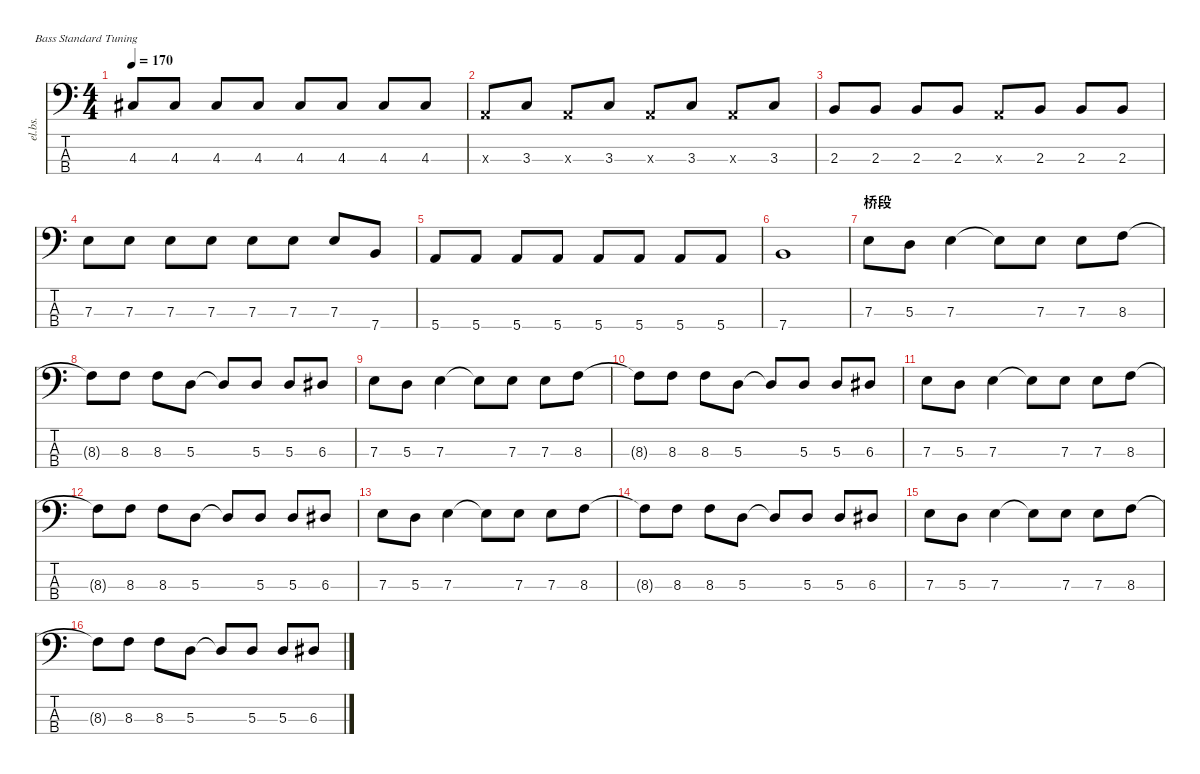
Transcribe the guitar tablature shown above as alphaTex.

\defaultSystemsLayout 4
\hideDynamics
\bracketExtendMode nobrackets
\track ("Electric Bass" "el.bs.") {instrument electricbassfinger}
\staff {score tabs}
\tuning (G2 D2 A1 E1)
\ts (4 4)
\tempo 170
\clef f4
\ks c
4.3{acc #}.8{dy mf beam Up} 4.3{acc #}.8{beam Up} 4.3{acc #}.8{beam Up} 4.3{acc #}.8{beam Up} 4.3{acc #}.8{beam Up} 4.3{acc #}.8{beam Up} 4.3{acc #}.8{beam Up} 4.3{acc #}.8{beam Up} |
0.3{x}.8{beam Up} 3.3.8{beam Up} 0.3{x}.8{beam Up} 3.3.8{beam Up} 0.3{x}.8{beam Up} 3.3.8{beam Up} 0.3{x}.8{beam Up} 3.3.8{beam Up} |
2.3.8{beam Up} 2.3.8{beam Up} 2.3.8{beam Up} 2.3.8{beam Up} 0.3{x}.8{beam Up} 2.3.8{beam Up} 2.3.8{beam Up} 2.3.8{beam Up} |
7.3.8{beam Down} 7.3.8{beam Down} 7.3.8{beam Down} 7.3.8{beam Down} 7.3.8{beam Down} 7.3.8{beam Down} 7.3.8{beam Up} 7.4.8{beam Up} |
5.4.8{beam Up} 5.4.8{beam Up} 5.4.8{beam Up} 5.4.8{beam Up} 5.4.8{beam Up} 5.4.8{beam Up} 5.4.8{beam Up} 5.4.8{beam Up} |
7.4.1{beam Up} |
\section ("" "桥段")
7.3.8{beam Down} 5.3.8{beam Down} 7.3.4{beam Down} 7.3{t}.8{beam Down} 7.3.8{beam Down} 7.3.8{beam Down} 8.3.8{beam Down} |
8.3{t}.8{beam Down} 8.3.8{beam Down} 8.3.8{beam Down} 5.3.8{beam Down} 5.3{t}.8{beam Up} 5.3.8{beam Up} 5.3.8{beam Up} 6.3{acc #}.8{beam Up} |
7.3.8{beam Down} 5.3.8{beam Down} 7.3.4{beam Down} 7.3{t}.8{beam Down} 7.3.8{beam Down} 7.3.8{beam Down} 8.3.8{beam Down} |
8.3{t}.8{beam Down} 8.3.8{beam Down} 8.3.8{beam Down} 5.3.8{beam Down} 5.3{t}.8{beam Up} 5.3.8{beam Up} 5.3.8{beam Up} 6.3{acc #}.8{beam Up} |
7.3.8{beam Down} 5.3.8{beam Down} 7.3.4{beam Down} 7.3{t}.8{beam Down} 7.3.8{beam Down} 7.3.8{beam Down} 8.3.8{beam Down} |
8.3{t}.8{beam Down} 8.3.8{beam Down} 8.3.8{beam Down} 5.3.8{beam Down} 5.3{t}.8{beam Up} 5.3.8{beam Up} 5.3.8{beam Up} 6.3{acc #}.8{beam Up} |
7.3.8{beam Down} 5.3.8{beam Down} 7.3.4{beam Down} 7.3{t}.8{beam Down} 7.3.8{beam Down} 7.3.8{beam Down} 8.3.8{beam Down} |
8.3{t}.8{beam Down} 8.3.8{beam Down} 8.3.8{beam Down} 5.3.8{beam Down} 5.3{t}.8{beam Up} 5.3.8{beam Up} 5.3.8{beam Up} 6.3{acc #}.8{beam Up} |
7.3.8{beam Down} 5.3.8{beam Down} 7.3.4{beam Down} 7.3{t}.8{beam Down} 7.3.8{beam Down} 7.3.8{beam Down} 8.3.8{beam Down} |
8.3{t}.8{beam Down} 8.3.8{beam Down} 8.3.8{beam Down} 5.3.8{beam Down} 5.3{t}.8{beam Up} 5.3.8{beam Up} 5.3.8{beam Up} 6.3{acc #}.8{beam Up}
